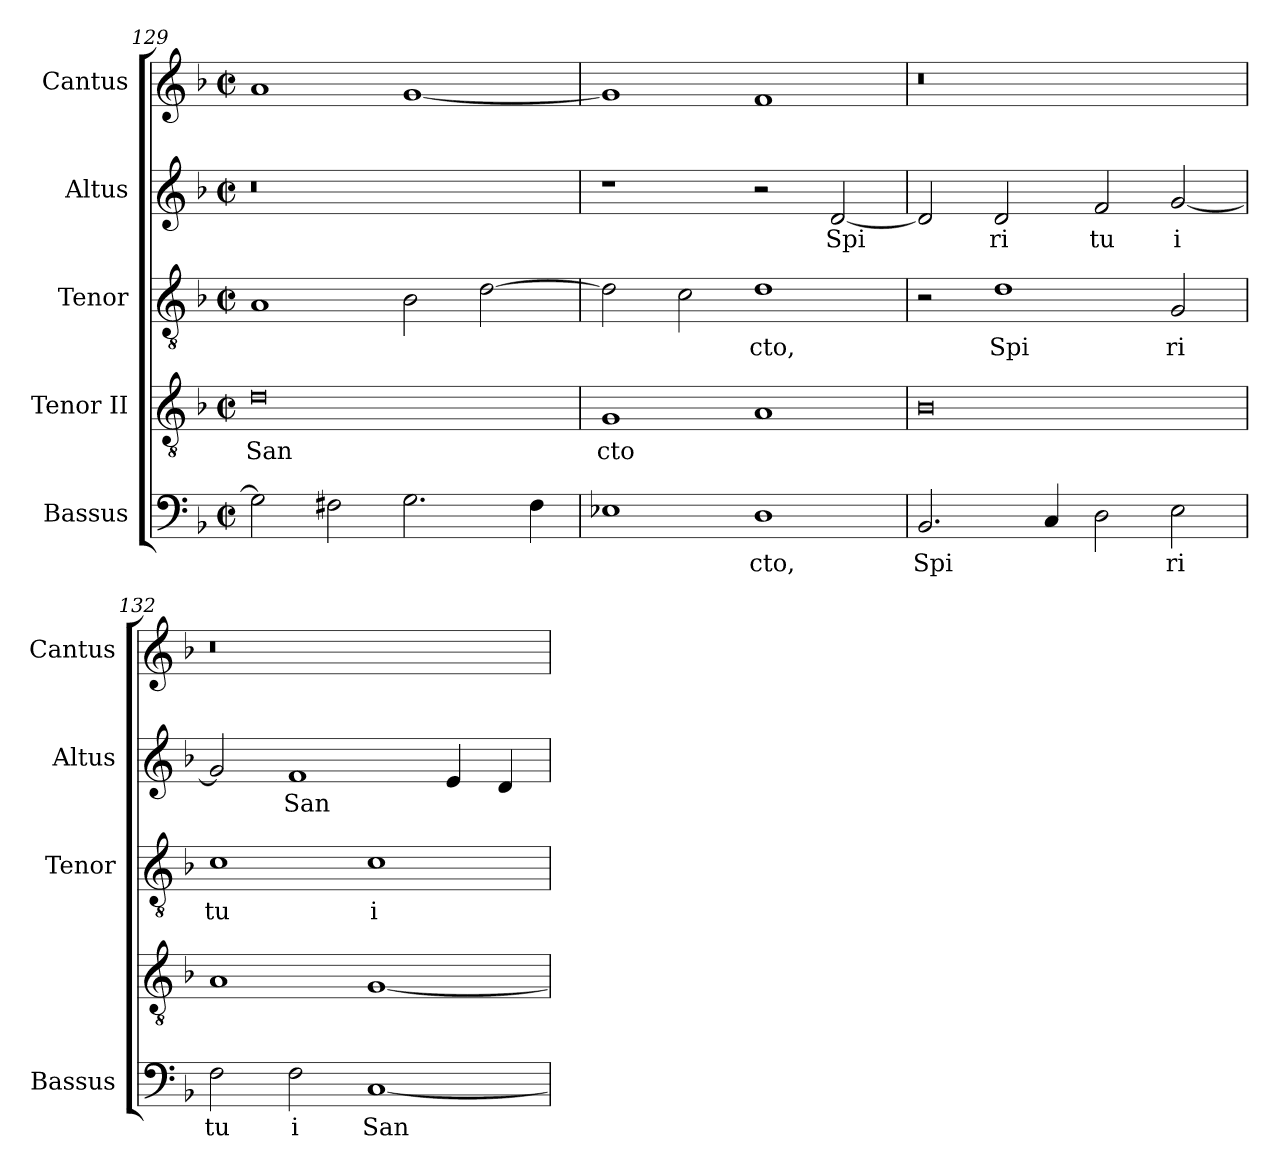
**kern	**text	**kern	**text	**kern	**text	**kern	**text	**kern
*part5	*part5	*part4	*part4	*part3	*part3	*part2	*part2	*part1
*staff5	*staff5	*staff4	*staff4	*staff3	*staff3	*staff2	*staff2	*staff1
*I"Bassus	*	*I"Tenor II	*	*I"Tenor	*	*I"Altus	*	*I"Cantus
*I'Bassus	*	*	*	*I'Tenor	*	*I'Altus	*	*I'Cantus
!!LO:LB:g=z
*clefF4	*	*clefGv2	*	*clefGv2	*	*clefG2	*	*clefG2
*k[b-]	*	*k[b-]	*	*k[b-]	*	*k[b-]	*	*k[b-]
*F:	*	*F:	*	*F:	*	*F:	*	*F:
*M2/2	*	*M2/2	*	*M2/2	*	*M2/2	*	*M2/2
*met(c|)	*	*met(c|)	*	*met(c|)	*	*met(c|)	*	*met(c|)
=129	=129	=129	=129	=129	=129	=129	=129	=129
!	!	!	!LO:LY:b:cj	!	!	!	!	!
2G\]	.	0d	San	1A	.	0r	.	1a
2F#\	.	.	.	.	.	.	.	.
2.G\	.	.	.	2B-\	.	.	.	[<1g
.	.	.	.	[>2d\	.	.	.	.
4F#\	.	.	.	.	.	.	.	.
=130	=130	=130	=130	=130	=130	=130	=130	=130
!	!	!	!LO:LY:b:cj	!	!	!	!	!
1E-X	.	1G	cto	2d\]	.	1r	.	1g]
.	.	.	.	2c\	.	.	.	.
!	!LO:LY:b:cj	!	!	!	!LO:LY:b:cj	!	!	!
1D	-cto,	1A	.	1d	cto,	2r	.	1f
!	!	!	!	!	!	!	!LO:LY:b	!
.	.	.	.	.	.	[<2d/	Spi	.
=131	=131	=131	=131	=131	=131	=131	=131	=131
!	!LO:LY:b	!	!	!	!	!	!	!
2.BB-/	Spi	0B-	.	2r	.	2d/]	.	0r
!	!	!	!	!	!LO:LY:b:cj	!	!LO:LY:b:cj	!
.	.	.	.	1d	Spi	2d/	ri	.
4C/	.	.	.	.	.	.	.	.
!	!	!	!	!	!	!	!LO:LY:b:cj	!
2D\	.	.	.	.	.	2f/	tu	.
!	!LO:LY:b:cj	!	!	!	!LO:LY:b:cj	!	!LO:LY:b:rj	!
2E\	ri	.	.	2G/	ri	[<2g/	i	.
=132	=132	=132	=132	=132	=132	=132	=132	=132
!	!LO:LY:b:cj	!	!	!	!LO:LY:b:cj	!	!	!
2F\	tu	1A	.	1c	tu	2g/]	.	0r
!	!LO:LY:b:cj	!	!	!	!	!	!LO:LY:b	!
2F\	i	.	.	.	.	1f	San	.
!	!LO:LY:b	!	!	!	!LO:LY:b:cj	!	!	!
[<1C	San	[<1G	.	1c	i	.	.	.
.	.	.	.	.	.	4e/	.	.
.	.	.	.	.	.	4d/	.	.
=	=	=	=	=	=	=	=	=
*-	*-	*-	*-	*-	*-	*-	*-	*-
